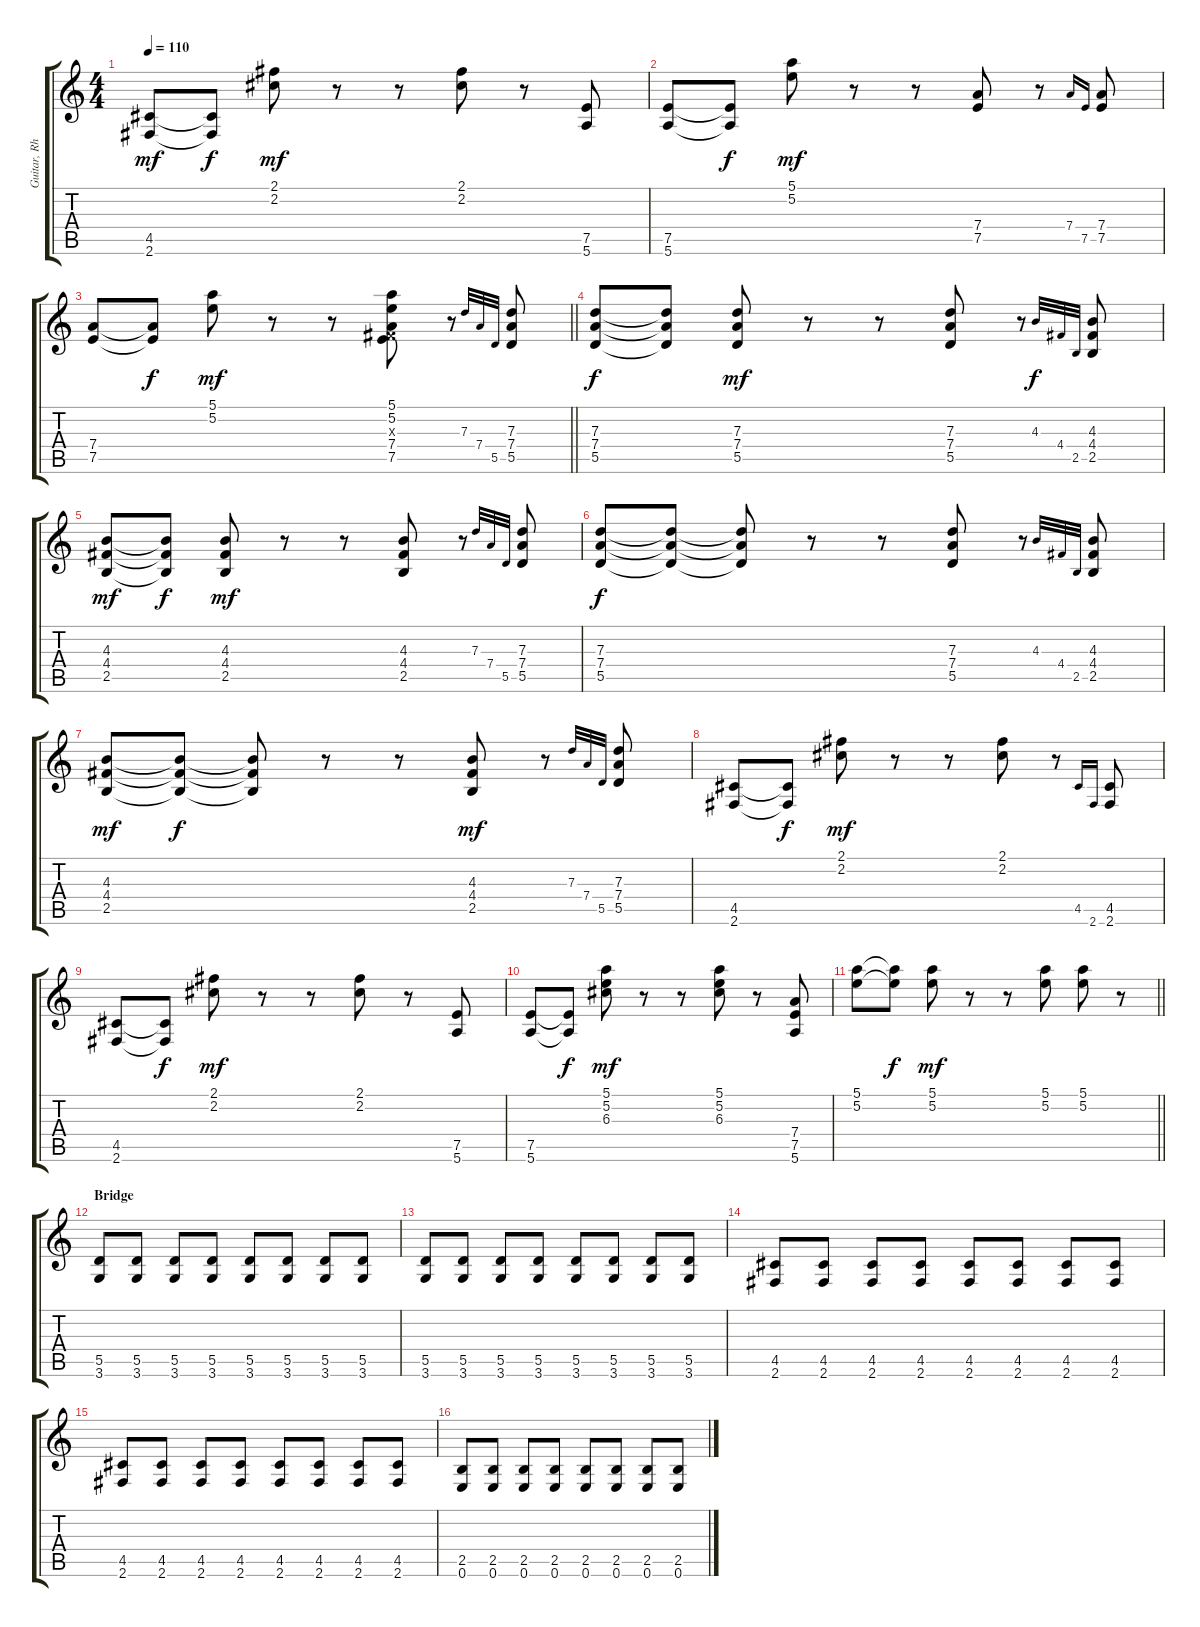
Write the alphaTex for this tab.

\track ("Guitar, Rhythm" "Guitar, Rh") {mute instrument acousticguitarsteel}
\staff {score tabs}
\tuning (E4 B3 G3 D3 A2 E2) {hide}
\ts (4 4)
\tempo 110
\clef g2
\ks c
(4.5 2.6).8{dy mf} (4.5{t} 2.6{t}).8{dy f} (2.1 2.2).8{dy mf} r.8 r.8 (2.1 2.2).8 r.8 (7.5 5.6).8 |
(7.5 5.6).8 (7.5{t} 5.6{t}).8{dy f} (5.1 5.2).8{dy mf} r.8 r.8 (7.4 7.5).8 r.8 7.4.16{gr onbeat} 7.5.16{gr onbeat} (7.4 7.5).8 |
\barLineRight lightlight
(7.4 7.5).8 (7.4{t} 7.5{t}).8{dy f} (5.1 5.2).8{dy mf} r.8 r.8 (5.1 5.2 -1.3{x} 7.4 7.5).8 r.8 7.3.32{gr onbeat} 7.4.32{gr onbeat} 5.5.32{gr onbeat} (7.3 7.4 5.5).8 |
(7.3 7.4 5.5).8{dy f} (7.3{t} 7.4{t} 5.5{t}).8 (7.3 7.4 5.5).8{dy mf} r.8 r.8 (7.3 7.4 5.5).8 r.8 4.3.32{gr onbeat dy f} 4.4.32{gr onbeat} 2.5.32{gr onbeat} (4.3 4.4 2.5).8 |
(4.3 4.4 2.5).8{dy mf} (4.3{t} 4.4{t} 2.5{t}).8{dy f} (4.3 4.4 2.5).8{dy mf} r.8 r.8 (4.3 4.4 2.5).8 r.8 7.3.32{gr onbeat} 7.4.32{gr onbeat} 5.5.32{gr onbeat} (7.3 7.4 5.5).8 |
(7.3 7.4 5.5).8{dy f} (7.3{t} 7.4{t} 5.5{t}).8 (7.3{t} 7.4{t} 5.5{t}).8 r.8 r.8 (7.3 7.4 5.5).8 r.8 4.3.32{gr onbeat} 4.4.32{gr onbeat} 2.5.32{gr onbeat} (4.3 4.4 2.5).8 |
(4.3 4.4 2.5).8{dy mf} (4.3{t} 4.4{t} 2.5{t}).8{dy f} (4.3{t} 4.4{t} 2.5{t}).8 r.8 r.8 (4.3 4.4 2.5).8{dy mf} r.8 7.3.32{gr onbeat} 7.4.32{gr onbeat} 5.5.32{gr onbeat} (7.3 7.4 5.5).8 |
(4.5 2.6).8 (4.5{t} 2.6{t}).8{dy f} (2.1 2.2).8{dy mf} r.8 r.8 (2.1 2.2).8 r.8 4.5.16{gr onbeat} 2.6.16{gr onbeat} (4.5 2.6).8 |
(4.5 2.6).8 (4.5{t} 2.6{t}).8{dy f} (2.1 2.2).8{dy mf} r.8 r.8 (2.1 2.2).8 r.8 (7.5 5.6).8 |
(7.5 5.6).8 (7.5{t} 5.6{t}).8{dy f} (5.1 5.2 6.3).8{dy mf} r.8 r.8 (5.1 5.2 6.3).8 r.8 (7.4 7.5 5.6).8 |
\barLineRight lightlight
(5.1 5.2).8 (5.1{t} 5.2{t}).8{dy f} (5.1 5.2).8{dy mf} r.8 r.8 (5.1 5.2).8 (5.1 5.2).8 r.8 |
\section ("" "Bridge")
(5.5 3.6).8 (5.5 3.6).8 (5.5 3.6).8 (5.5 3.6).8 (5.5 3.6).8 (5.5 3.6).8 (5.5 3.6).8 (5.5 3.6).8 |
(5.5 3.6).8 (5.5 3.6).8 (5.5 3.6).8 (5.5 3.6).8 (5.5 3.6).8 (5.5 3.6).8 (5.5 3.6).8 (5.5 3.6).8 |
(4.5 2.6).8 (4.5 2.6).8 (4.5 2.6).8 (4.5 2.6).8 (4.5 2.6).8 (4.5 2.6).8 (4.5 2.6).8 (4.5 2.6).8 |
(4.5 2.6).8 (4.5 2.6).8 (4.5 2.6).8 (4.5 2.6).8 (4.5 2.6).8 (4.5 2.6).8 (4.5 2.6).8 (4.5 2.6).8 |
(2.5 0.6).8 (2.5 0.6).8 (2.5 0.6).8 (2.5 0.6).8 (2.5 0.6).8 (2.5 0.6).8 (2.5 0.6).8 (2.5 0.6).8
